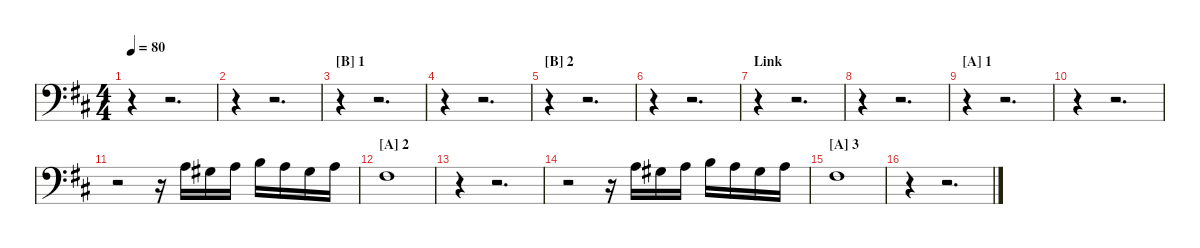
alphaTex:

\hideDynamics
\bracketExtendMode nobrackets
\singleTrackTrackNamePolicy hidden
\multiTrackTrackNamePolicy hidden
\otherSystemsTrackNameOrientation horizontal
\track ("Strings 3" "S-Gt") {instrument stringensemble1}
\staff {score}
\tuning (E4 B3 G3 D3 A2 E2)
\ts (4 4)
\tempo 80
\clef f4
\ks d
r.4{dy f beam Down} r.2{d beam Down} |
r.4{beam Down} r.2{d beam Down} |
\section ("B" "1")
r.4{beam Down} r.2{d beam Down} |
r.4{beam Down} r.2{d beam Down} |
\section ("B" "2")
r.4{beam Down} r.2{d beam Down} |
r.4{beam Down} r.2{d beam Down} |
\section ("" "Link")
r.4{beam Down} r.2{d beam Down} |
r.4{beam Down} r.2{d beam Down} |
\section ("A" "1")
r.4{beam Down} r.2{d beam Down} |
r.4{beam Down} r.2{d beam Down} |
r.2{beam Down} r.16{beam Down} 2.3{acc forcenatural}.16{beam Down} 1.3{acc #}.16{beam Down} 2.3{acc forcenatural}.16{beam Down} 0.2{acc forcenatural}.16{beam Down} 2.3{acc forcenatural}.16{beam Down} 1.3{acc #}.16{beam Down} 2.3{acc forcenatural}.16{beam Down} |
\section ("A" "2")
4.4{acc #}.1{beam Down} |
r.4{beam Down} r.2{d beam Down} |
r.2{beam Down} r.16{beam Down} 2.3{acc forcenatural}.16{beam Down} 1.3{acc #}.16{beam Down} 2.3{acc forcenatural}.16{beam Down} 0.2{acc forcenatural}.16{beam Down} 2.3{acc forcenatural}.16{beam Down} 1.3{acc #}.16{beam Down} 2.3{acc forcenatural}.16{beam Down} |
\section ("A" "3")
4.4{acc #}.1{beam Down} |
r.4{beam Down} r.2{d beam Down}
